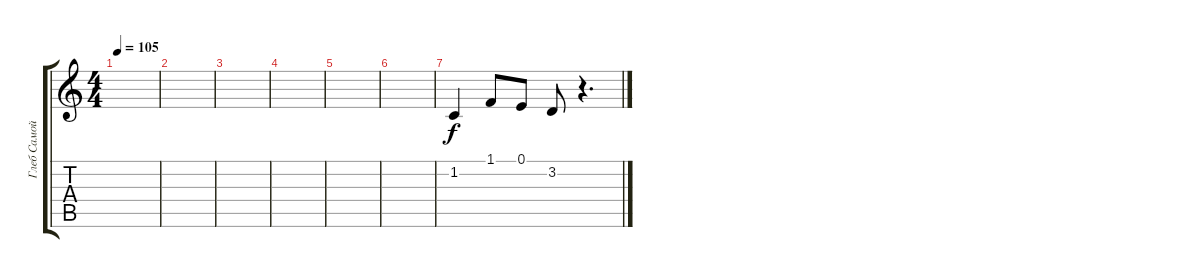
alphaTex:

\track ("Глеб Самойлов (fx)" "Глеб Самой") {instrument fx5brightness}
\staff {score tabs}
\tuning (E4 B3 G3 D3 A2 E2) {hide}
\ts (4 4)
\tempo 105
\clef g2
\ks c
|
|
|
|
|
|
1.2.4{volume 9 instrument pad1newage} 1.1.8 0.1.8 3.2.8 r.4{d}
